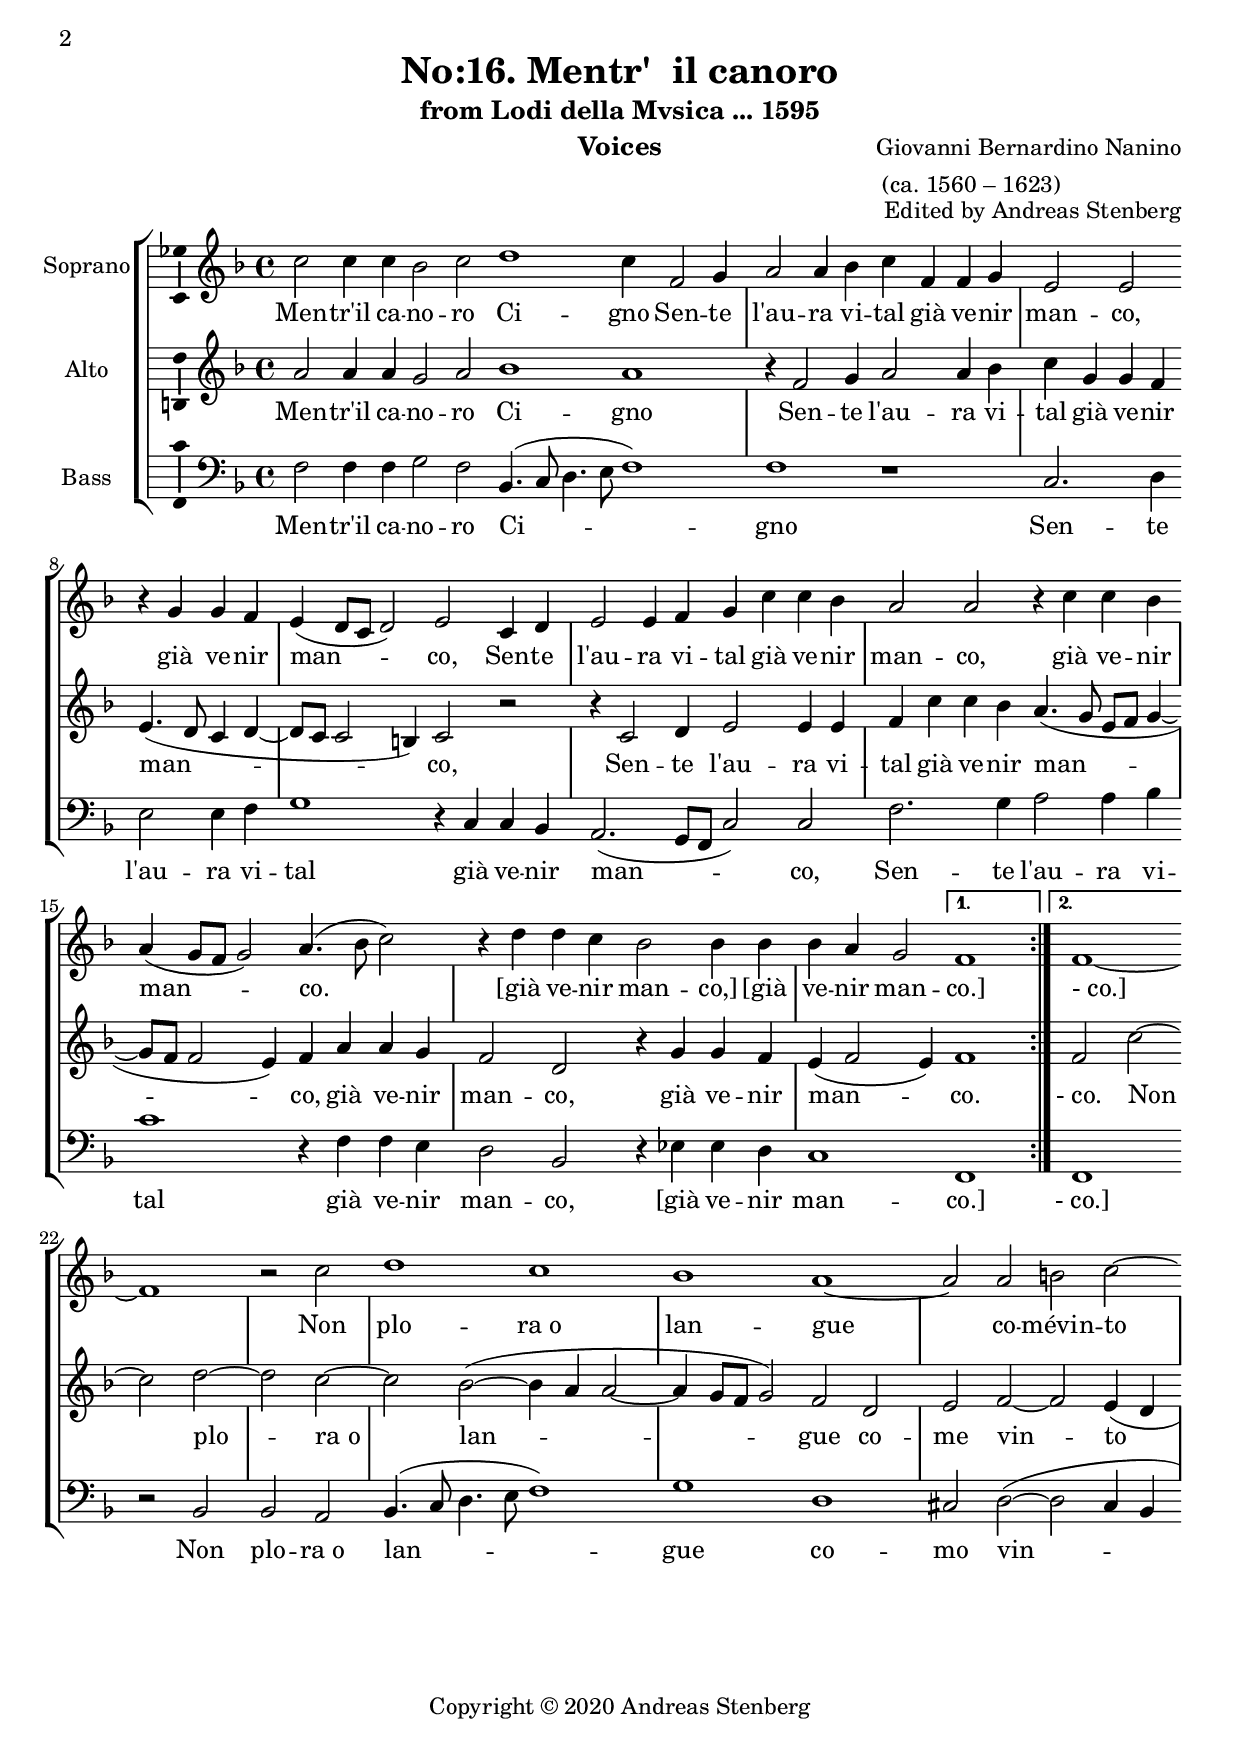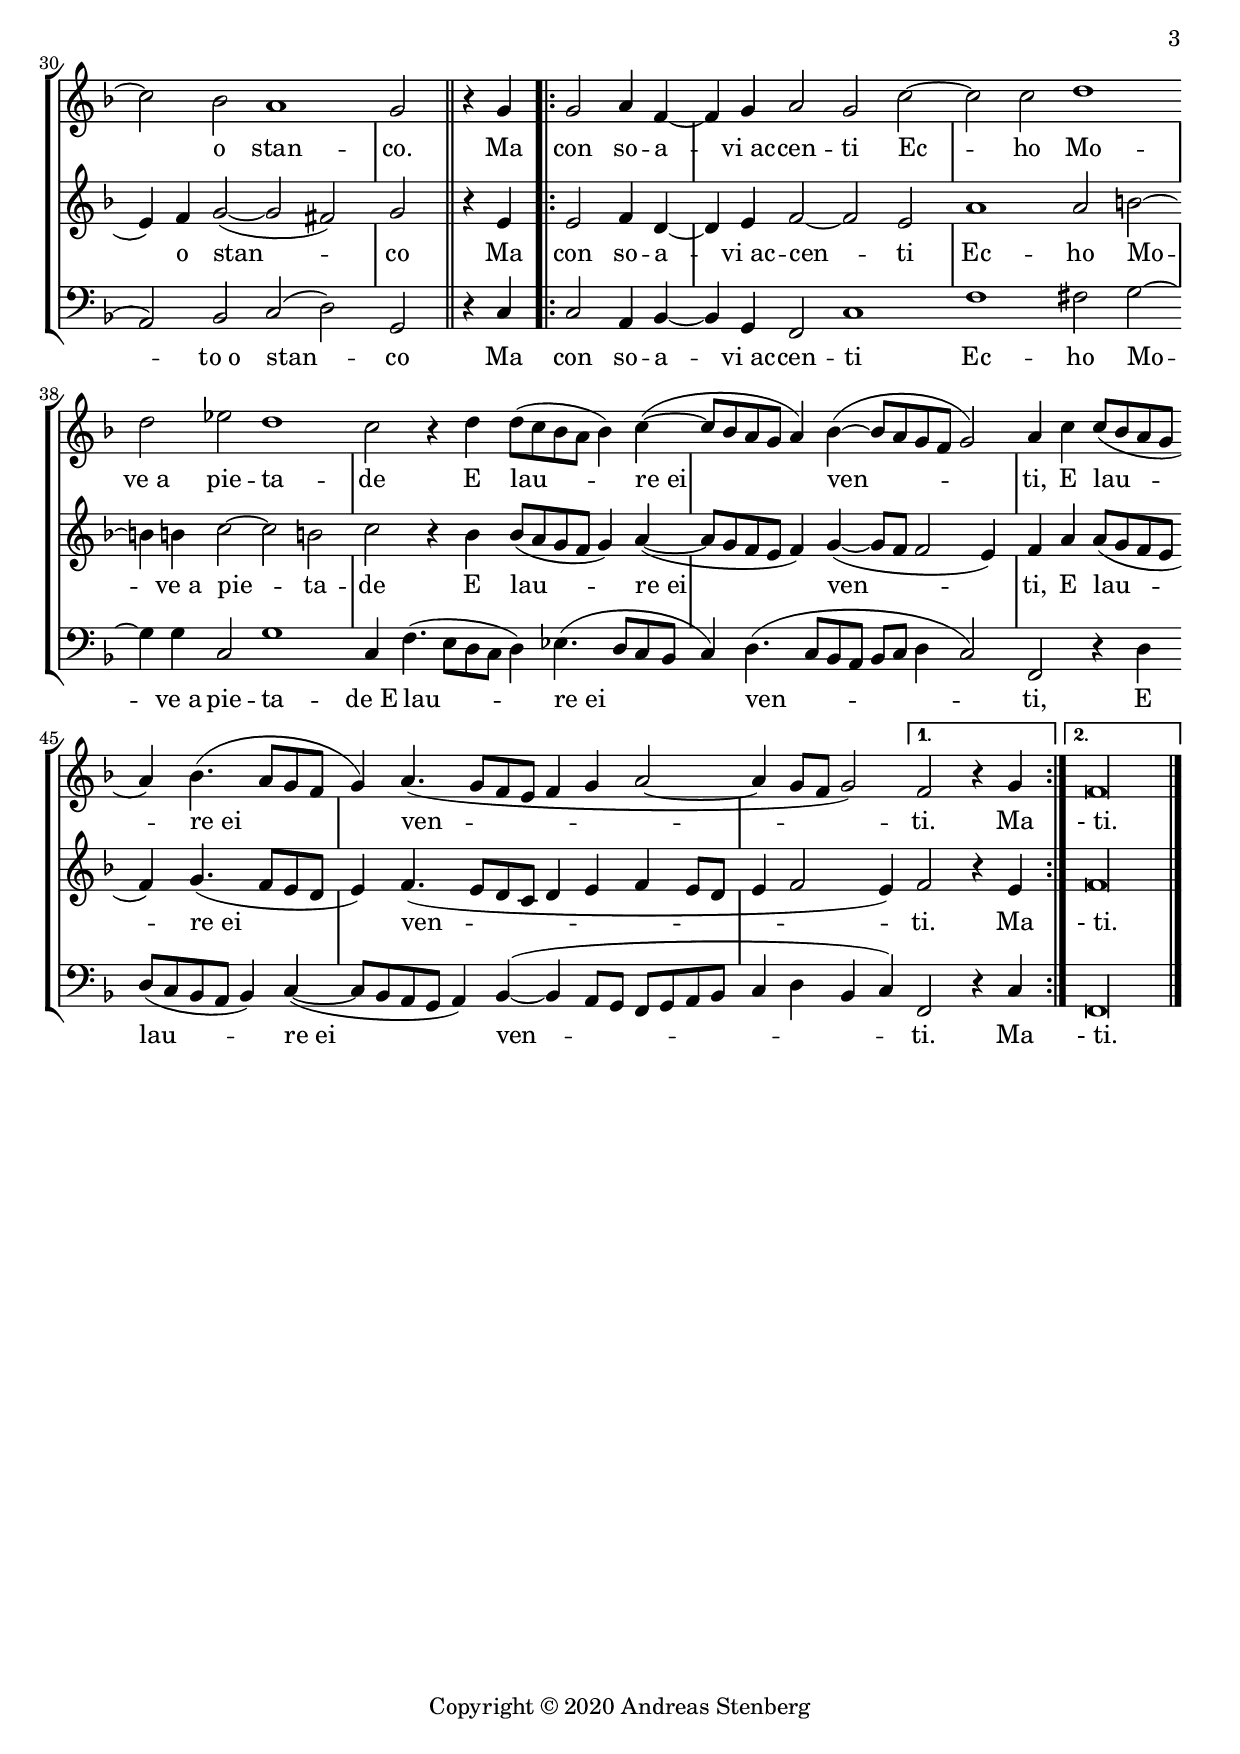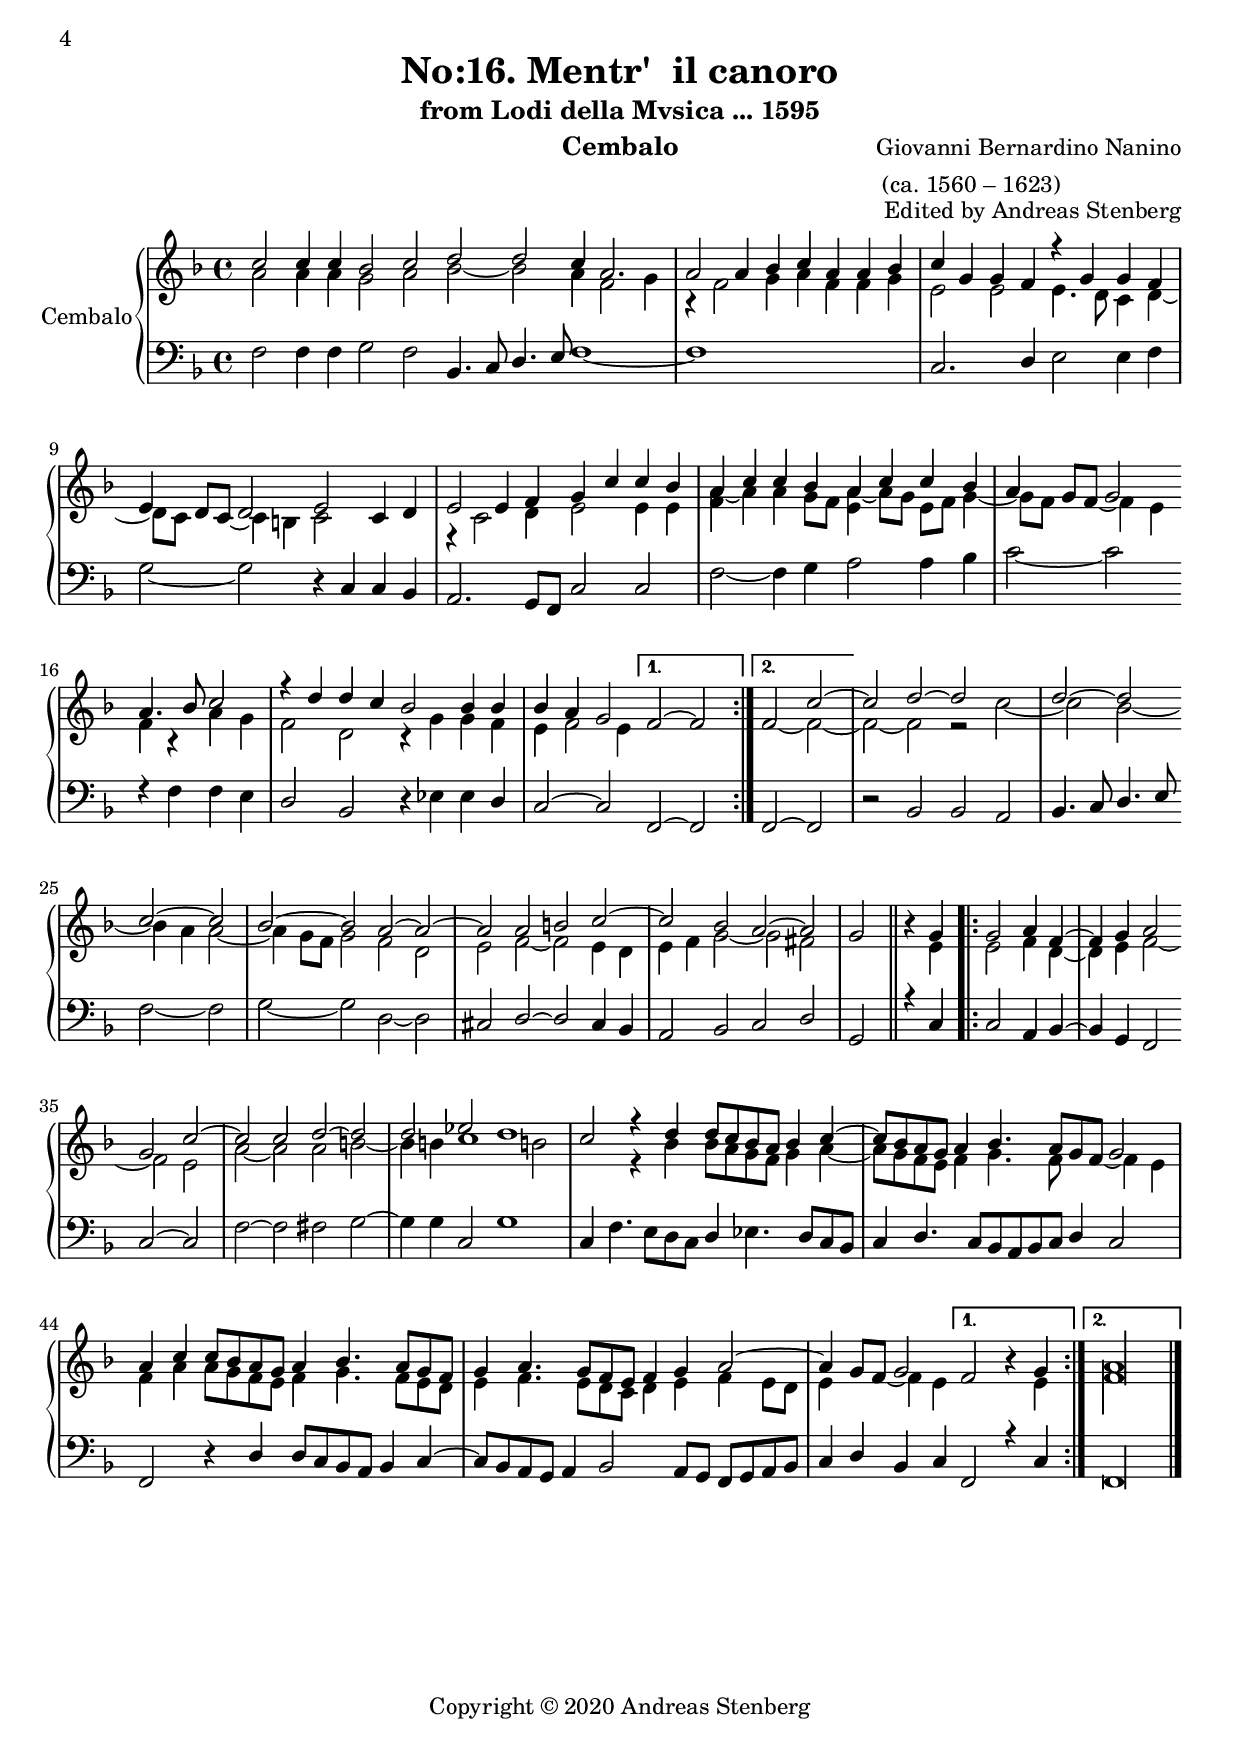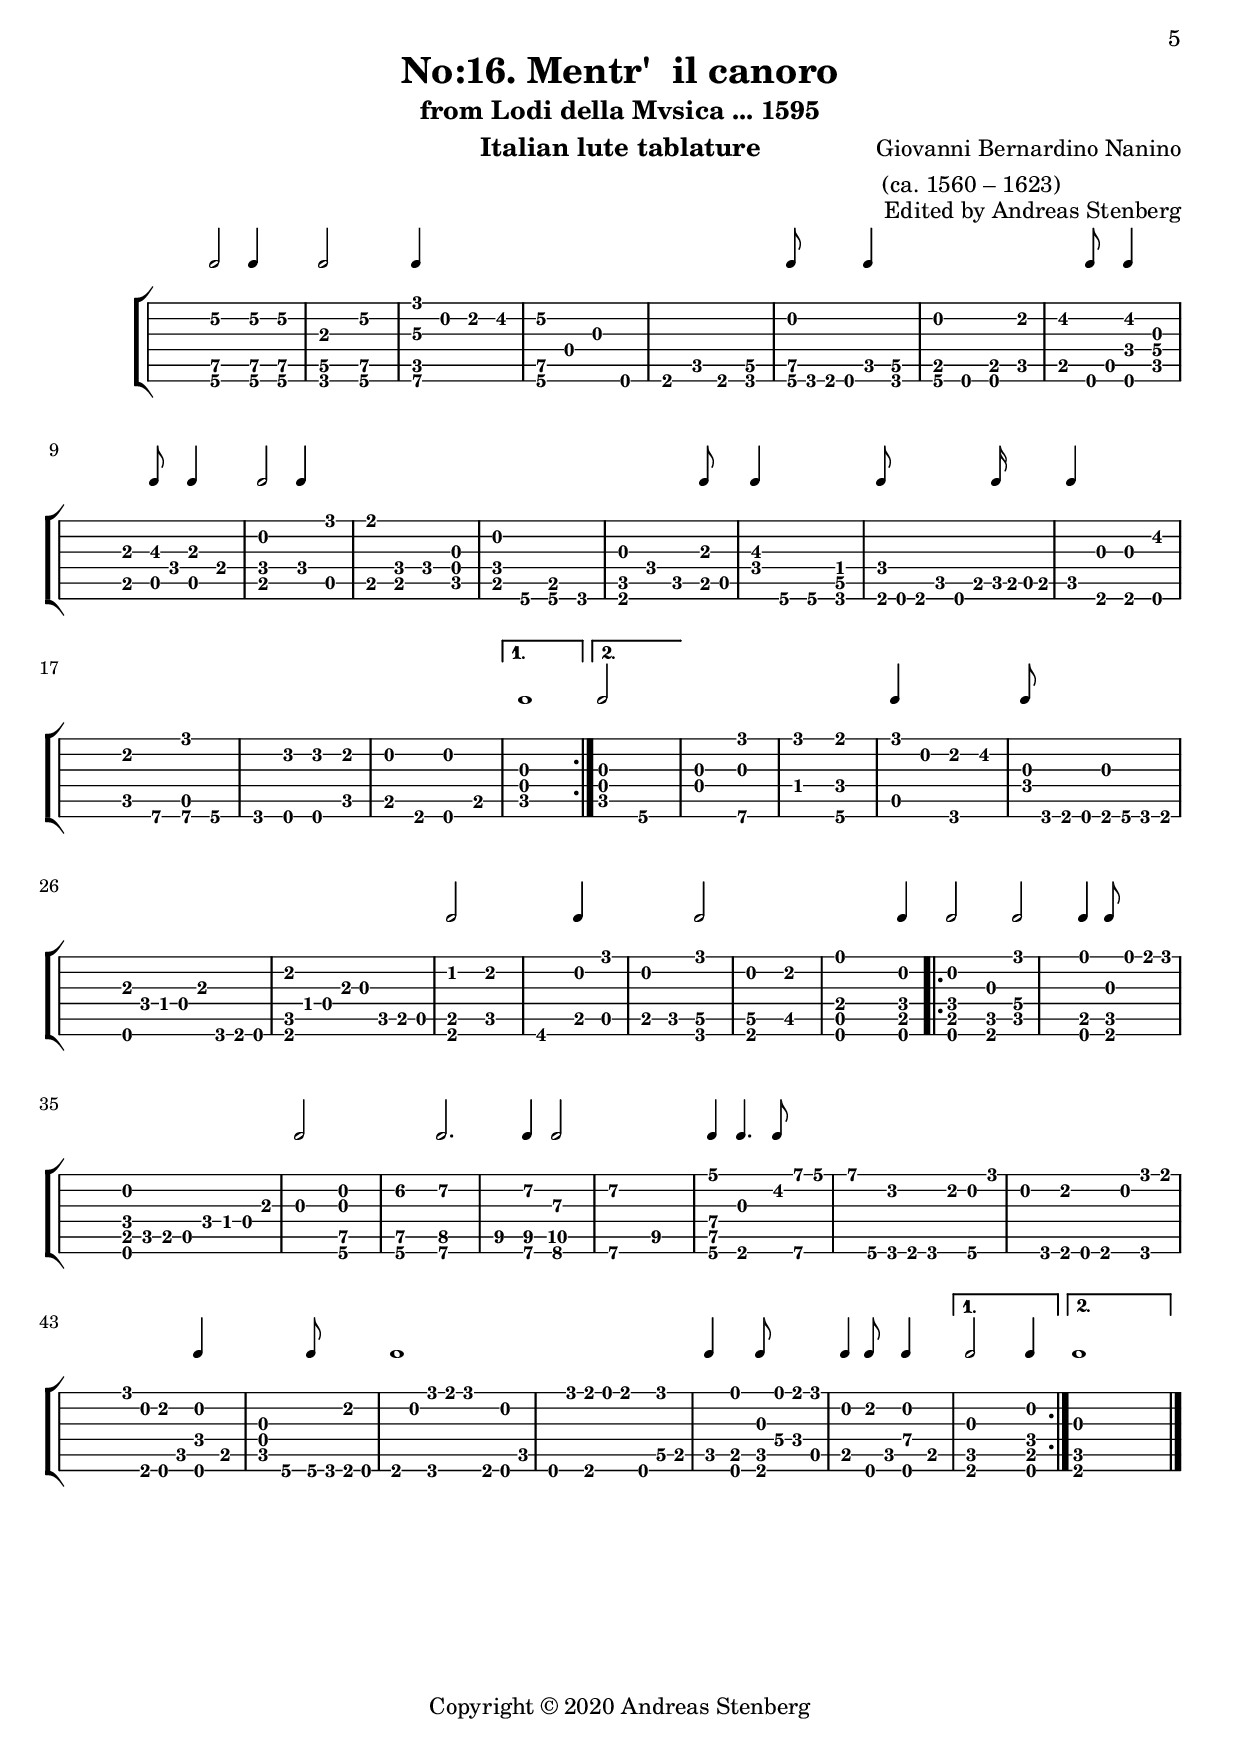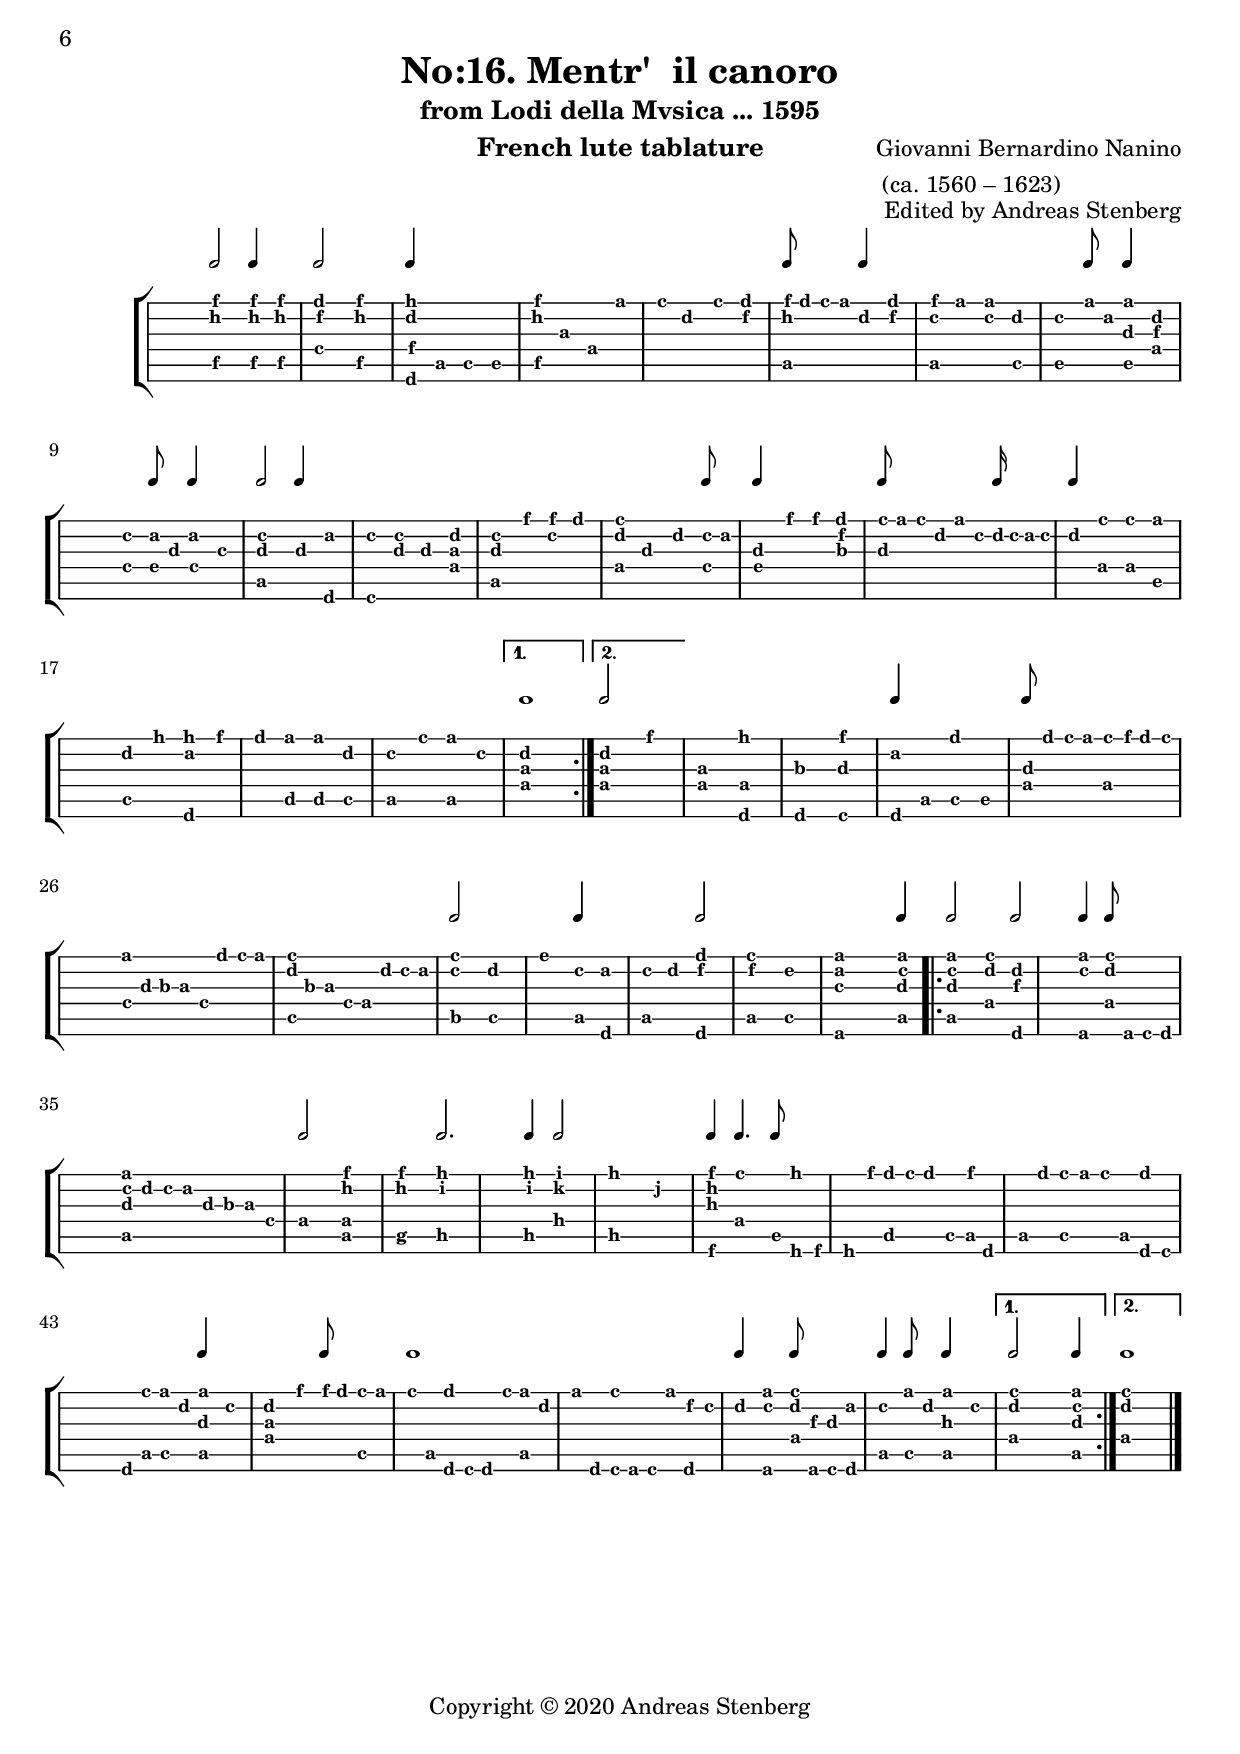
\version "2.18.2"
#(define (tie::tab-clear-tied-fret-numbers grob)
   (let* ((tied-fret-nr (ly:spanner-bound grob RIGHT)))
     (ly:grob-set-property! tied-fret-nr 'transparent #t)))
\language "deutsch"
\paper {
  ragged-bottom = ##t
  ragged-last-bottom = ##t
  print-all-headers = ##t
  page-breaking = #ly:minimal-breaking
  oddFooterMarkup = \markup {
    \fill-line {
      "Copyright © 2020 Andreas Stenberg"
    }
  }
  evenFooterMarkup = \markup {
    \fill-line {
      "Copyright © 2020 Andreas Stenberg"
    }
  }
}

\header {
  title = "No:16. Mentr'  il canoro"
  subtitle = "from Lodi della Mvsica ... 1595"
  composer = \markup { \column { "Giovanni Bernardino Nanino"
  " (ca. 1560 – 1623)"
  \vspace #0.2 }}
  arranger = "Edited by Andreas Stenberg"
}

%% Sources
%% Sources for Voices score
global = {
  \key f \major
  \time 4/4
}

soprano = \relative c'' {
  \global
  % Music follows here.
  \repeat volta 2 {
    c2 c4 c4 \hide Staff.BarLine \bar ""
    b2 c2 \bar ""
    d1 \bar ""
    c4 f,2 g4
    a2 a4 b4 \bar ""
    c4 f,4 f4 g4
    e2 e2 \bar ""
    r4 g4 g4 f4
    e4( d8 c8 d2) \bar ""
    e2 c4 d4
    e2 e4 f4 \bar ""
    g4 c4 c4 b4
    a2 a2 \bar ""
    r4 c4 c4 b4
    a4( g8 f8 g2) \bar ""
    a4.( b8 c2)
    r4 d4 d4 c4 \bar ""
    b2 b4 b4
    b4 a4 g2 \bar ""
  }
  \alternative {
    { f1 \undo \hide Staff.BarLine }
    { f1~  \bar "" }
  }
  \hide Staff.BarLine f1
  r2 c'2
  d1 \bar ""
  c1
  b1 \bar ""
  a1~
  a2 a2  \bar ""
  h2 c2~
  c2 b2 \bar ""
  a1
  g2\undo \hide Staff.BarLine  \bar "||"
  r4 g4
  \repeat volta 2 {
    g2 a4 f4~
    \hide Staff.BarLine
    f4 g4 a2 \bar ""
    g2 c2~
    c2 c2 \bar ""
    d1
    d2 es2 \bar ""
    d1
    c2 r4 d4 \bar ""
    d8( c8 b8 a8 b4) c4~(
    c8 b8 a8 g8 a4) b4~( \bar ""
    b8 a8 g8 f8 g2)
    a4 c4 c8( b8 a8 g8 \bar ""
    a4) b4.( a8 g8 f8
    g4) a4.( g8 f8 e8 \bar ""
    f4 g4 a2~
    a4 g8 f8 g2) \bar ""
  }
  \alternative {
    { f2 r4 g4 \undo \hide Staff.BarLine }
    { \cadenzaOn f\longa}
  }
  \bar "|."
}

alto = \relative c''{
  \global
  % Music follows here.
  \repeat volta 2 {
    a2 a4 a4 \hide Staff.BarLine
    g2 a2
    b1
    a1
    r4 f2 g4
    a2 a4 b4
    c4 g4 g4 f4
    e4.( d8 c4 d4~
    d8 c8 c2 h4)
    c2 r2
    r4 c2 d4
    e2 e4 e4
    f4 c'4 c4 b4
    a4.( g8 e8 f8 g4~
    g8 f8 f2 e4)
    f4 a4 a4 g4
    f2 d2
    r4 g4 g4 f4
    e4( f2 e4)
  }
  \alternative {
    { f1 \undo \hide Staff.BarLine }
    { f2 c'2~  }
  }
  \hide Staff.BarLine
  c2  d2~
  d2 c2~
  c2 b2~(
  b4 a4 a2~
  a4 g8 f8 g2)
  f2 d2
  e2 f2~
  f2 e4( d4
  e4) f4 g2~(
  g2 fis2)
  g2
 \undo \hide Staff.BarLine
  r4 e4
  \repeat volta 2 {
    e2 f4 d4~
    \hide Staff.BarLine
    d4 e4 f2~
    f2 e2
    a1
    a2 h2~
    h4 h4 c2~
    c2 h2
    c2 r4 b4
    b8( a8 g8 f8 g4) a4~(
    a8 g8 f8 e8 f4) g4~(
    g8 f8 f2 e4)
    f4  a4  a8( g8 f8 e8
    f4) g4.( f8 e8 d8
    e4) f4.( e8 d8 c8
    d4 e4 f4 e8 d8
    e4 f2 e4)
  }
  \alternative {
    { f2 r4 e4 \undo \hide Staff.BarLine }
    { f\longa }
  }
}


bass = \relative c {
  \global
  % Music follows here.
  \repeat volta 2 {
    f2 f4 f4 \hide Staff.BarLine
    g2 f2
    b,4.( c8 d4. e8
    f1)
    f1
    r1
    c2. d4
    e2 e4 f4
    g1
    r4 c,4 c4 b4
    a2.( g8 f8
    c'2) c2
    f2. g4
    a2 a4 b4
    c1
    r4 f,4 f4 e4
    d2 b2
    r4 es4 es4 d4
    c1
  }
  \alternative {
    {  f,1 \undo \hide Staff.BarLine }
    { f1 }
  }
  \hide Staff.BarLine
  r2 b2
  b2 a2
  b4.( c8 d4. e8
  f1) g1
  d1
  cis2 d2~(
  d2 c4 b4
  a2) b2
  c2( d2)
  g,2 \undo \hide Staff.BarLine

  r4 c4
  \repeat volta 2 {
    c2 a4 b4~ \hide Staff.BarLine
    b4 g4 f2
    c'1
    f1
    fis2 g2~
    g4 g4 c,2
    g'1
    c,4 f4.( e8 d8 c8
    d4) es4.( d8 c8 b8
    c4) d4.( c8 b8 a8
    b8 c8 d4 c2)
    f,2 r4 d'4
    d8( c8 b8 a8 b4) c4~(
    c8 b8 a8 g8 a4) b4~(
    b4 a8 g8 f8 g8 a8 b8
    c4 d4 b4 c4)
  }
  \alternative {
    { f,2 r4 c'4  \undo \hide Staff.BarLine }
    { f,\longa  }
  }
}

sopranoVerse = \lyricmode {
  % Lyrics follow here.
  Men -- tr'il ca -- no -- ro   Ci -- gno
  Sen -- te l'au -- ra vi -- tal
  già ve -- nir man -- co,
  già ve -- nir man -- co,
  Sen -- te l'au -- ra vi -- tal
  già ve -- nir man -- co,
  già ve -- nir man -- co.
  [già ve -- nir man -- co,]
  [già ve -- nir man -- co.]
  "- co.]"

  Non plo -- ra_o lan -- gue co -- mévin -- to_ o stan -- co.

  Ma con so -- a -- vi_ac -- cen -- ti Ec -- ho Mo -- ve_a pie -- ta -- de
  E lau -- re_ei ven -- ti, E lau -- re_ei ven -- ti.

  Ma
  "- ti."
}

altoVerse = \lyricmode {
  % Lyrics follow here.
  Men -- tr'il ca -- no -- ro   Ci -- gno
  Sen -- te l'au -- ra vi -- tal
  già ve -- nir man -- co,
  Sen -- te l'au -- ra vi -- tal
  già ve -- nir man -- co,
  già ve -- nir man -- co,
  già ve -- nir man -- co.
  "- co."
  Non plo -- ra_o lan -- gue co -- me vin -- to_ o stan -- co

  Ma con so -- a -- vi_ac -- cen -- ti Ec -- ho Mo -- ve_a pie -- ta -- de
  E lau -- re_ei ven -- ti, E lau -- re_ei ven -- ti.

  Ma
  "- ti."
}


bassVerse = \lyricmode {
  % Lyrics follow here.
  Men -- tr'il ca -- no -- ro   Ci -- gno
  Sen -- te l'au -- ra vi -- tal
  già ve -- nir man -- co,
  Sen -- te l'au -- ra vi -- tal
  già ve -- nir man -- co,
  [già ve -- nir man -- co.]
  "- co.]"
  Non plo  -- ra_o lan -- gue co -- mo vin -- to_o stan -- co

  Ma con so -- a -- vi_ac -- cen -- ti Ec -- ho Mo -- ve_a pie -- ta -- de_E
  lau -- re_ei ven -- ti, E lau -- re_ei ven -- ti.

  Ma
  "- ti."
}
%% Sources for Harpsichord intavolation
global = {
  \key f \major
  \time 4/4
}

rightOne = \relative c'' {
  \global
  % Music follows here.
  \repeat volta 2 {
    c2 c4 c4 \bar ""
    b2 c2 \bar ""
    d2 d2  \bar ""
    c4 a2.
    a2 a4 b4 \bar ""
    c4  a4 a4 b4
    c4 g4 g4 f4 \bar ""
    r4 g4 g4 f4
    e4 d8 c8 d2\bar ""
    e2 c4 d4
    e2 e4 f4 \bar ""
    g4 c4 c4 b4
    a4 c4 c4 b4 \bar ""
    a4 c4 c4 b4
    a4 g8 f8 g2 \bar ""
    a4. b8 c2
    r4 d4 d4 c4 \bar ""
    b2 b4 b4
    b4 a4 g2 \bar ""
  }
  \alternative {
    { f2~ f2 }
    { f2 c'2~  }
  }
  c2 d2~ \bar ""
  d2 s2
  d2~ d2 \bar ""
  c2~ c2
  b2 ~ b2 \bar ""
  a2~ a2~
  a2 a2 \bar ""
  h2 c2~
  c2 b2 \bar ""
  a2~ a2
  g2 \bar "||"

  b4\rest g4
  \repeat volta 2 {
    g2 a4 f4~
    f4 g4 a2 \bar ""
    g2 c2~
    c2 c2 \bar ""
    d2~d2
    d2 es2 \bar ""
    d1
    c2 r4 d4 \bar ""
    d8 c8 b8 a8 b4 c4~
    c8 b8 a8 g8 a4 b4.
    a8 g8 f8 g2
    a4 c4 c8 b8 a8 g8 \bar ""
    a4 b4. a8 g8 f8
    g4 a4. g8 f8 e8 \bar ""
    f4 g4 a2~
    a4 g8 f8 g2 \bar ""
  }
  \alternative {
    { f2 b4\rest g4  }
    { \cadenzaOn a\longa  }
  }
  \bar "|."
}

rightTwo = \relative c'' {
  \global
  % Music follows here.
  \repeat volta 2 {
  a2 a4 a4
  g2 a2
  b2~ b2
  a4 f2 g4
  r4 f2 g4
  a4 f4 f4 g4
  e2 e2
  e4. d8 c4 d4~
  d8 c8 s8 \hideNotes c8~\unHideNotes c4  h4
  c2 s2
  r4 c2 d4
  e2 e4 e4
  <f a~>4 a4 a4 g8 f8
  <e a~>4 a8 g8 e8 f8 g4~
  g8 f8 s8 \hideNotes f8~ \unHideNotes f4 e4
  f4 r4 a4 g4
  f2 d2
  r4 g4 g4 f4
  e4 f2 e4
  }
  \alternative {
    { s1 }
    { \hideNotes f2~ \unHideNotes f2~ }
  }
  f2~ f2
  r2 c'2~
  c2 b2~
  b4 a4 a2~
  a4 g8 f8 g2
  f2 d2
  e2 f2~
  f2 e4 d4
  e4 f4 g2~
  g2 fis2
  s2

  s4 e4
  \repeat volta 2 {
    e2 f4 d4~
    d4 e4 f2~
    f2 e2
    a2~a2
    a2 h2~
    h4 h4 c1
        h2
    s2 r4 b4
    b8 a8 g8 f8 g4 a4~
    a8 g8 f8 e8 f4 g4.
    f8 s8 \hideNotes f8~ \unHideNotes f4 e4
    f4 a4 a8 g8 f8 e8
    f4 g4. f8 e8 d8
    e4 f4. e8 d8 c8
    d4 e4 f4 e8 d8
    e4 s8 \hideNotes f8~ \unHideNotes f4 e4
  }
  \alternative {
    { s2 s4 e4 }
    { f\longa  }
  }
}

leftOne = \relative c' {
  \global
  % Music follows here.
  \repeat volta 2 {
  s1*2
  b,4. c8 d4. e8
  s1*3
  c2. d4
  s1*2
  d4\rest c4 c4 b4
  a2. g8 f8
  c'2 c2
  s1* 4
  d2 b2
  s2. d4
  c2~ c2
  }
  \alternative {
    { f,2~ f2 }
    { f2~ f2 }
  }
  d'2\rest b2
  b2 a2
  b4. c8 d4. e8
  s1* 3
  cis2 d2~
  d2 c4 b4
  a2 b2
  c2 d2
  g,2

  r4 c4
  \repeat volta 2 {
    c2 a4 b4~
    b4 g4 f2
    c'2~ c2
    \stemDown f2~ f2
    fis2 g2~
    g4 g4 \stemUp c,2
    g'1
    c,4 \stemDown  f4. e8 d8 c8
   \stemUp  d4 \stemDown es4. \stemUp d8 c8 b8
    c4 d4. c8[ b8 a8 \bar ""
    b8 c8] d4 c2
    f,2 d'4\rest d4
    d8 c8 b8 a8 b4 c4~
    c8 b8 a8 g8 a4 b2
    a8 g8 f8 g8 a8 b8
    c4 d4 b4 c4
  }
  \alternative {
    { f,2 r4 c'4}
    { f,\longa }
  }
}

leftTwo = \relative c' {
  \global
  % Music follows here.
  \repeat volta 2 {
  f,2 f4 f4
  g2 f2
  s1
  f1~
  f1
  s1*2
  e2 e4 f4
  g2~ g2
  s1*3
  f2~f4 g4
  a2 a4 b4
  c2~ c2
  f,4\rest f4 f4 e4
  s1
  d4\rest es4 es4 s4
  s1
  }
  \alternative {
    { s1 }
    { s1 }
  }
  s1*3
  f2~ f2
  g2~ g2
  d2~ d2
  s1*2
  s2

  s2
  \repeat volta 2 {
    s1*18
  }
  \alternative {
    { s1 }
    { s\longa }
  }
}
harpsichordPart =  <<
    \new Staff = "right" \with {
      midiInstrument = "harpsichord"
    } << \rightOne \\ \rightTwo >>
    \new Staff = "left" \with {
      midiInstrument = "harpsichord"
    } { \clef bass << \leftOne \\ \leftTwo >> }
  >>

  %% sources to italian lute tablature
TrackAVoiceAMusic = #(define-music-function (parser location inTab) (boolean?)
                       #{
                         \clef #(if inTab "tab" "treble_8")
                         \key f \major
                         \time 4/4
                         \oneVoice
                         \repeat volta 2 {
                           <c''\6 a'\5 f\2 >2 <c''\6 a'\5 f\2 >4 <c''\6 a'\5 f\2 >4
                           <b'\6 g'\5 g\3 >2 <c''\6 a'\5 f\2 >2
                           \ottava #1 <d''\6 f'\5 b\3 b,\1 >4 \ottava #0 <c\2>4 <d\2>4 <e\2>4
                           <c''\6 a'\5 f\2 >4 <a\4>4 <f\3>4 <g'\6>4
                           <a'\6>4 <f'\5>4 <a'\6>4 <b'\6 g'\5 >4
                           <c''\6 c\2 a'\5 >8 <b'\6>8 <a'\6>8 <g'\6>8 <f'\5>4 <b'\6 g'\5 >4
                           <c''\6 e'\5 c\2 >4 <g'\6>4 <g'\6 e'\5 >4 <f'\5 d\2 >4
                           <e'\5 e\2 >4 <g'\6>8 <d'\5>8 <g'\6 c'\4 e\2 >4 <f'\5 d'\4 f\3 >4
                           <e'\5 g\3 >4 <d'\5 a\3 >8 <c'\4>8 <d'\5 g\3 >4 <h\4>4
                           <e'\5 c'\4 c\2 >2 <c'\4>4 <d'\5 b,\1 >4
                           <e'\5 a,\1 >4 <e'\5 c'\4 >4 <c'\4>4 <f'\5 a\4 f\3 >4
                           <e'\5 c'\4 c\2 >4 <c''\6>4 <c''\6 e'\5 >4 <b'\6>4
                           <a'\6 f'\5 f\3 >4 <c'\4>4 <f'\5>4 <e'\5 g\3 >8 <d'\5>8
                           <c'\4 a\3 >4 <c''\6>4 <c''\6>4 <b'\6 g'\5 b\4 >4
                           <a'\6 c'\4 >8 <g'\6>8 <a'\6>8 <f'\5>8 <g'\6>8 <e'\5>8 <f'\5>16 <e'\5>16 <d'\5>16 <e'\5>16
                           <f'\5>4 <a'\6 f\3 >4 <a'\6 f\3 >4 <g'\6 e\2 >4
                           <f'\5 d\2 >4  \ottava #1 <d''\6>4 \ottava #0  \ottava #1 <d''\6 d'\5 b,\1 >4 \ottava #0 <c''\6>4
                           <b'\6>4 <g'\6 es\2 >4 <g'\6 es\2 >4 <f'\5 d\2 >4
                           <e'\5 c\2 >4 <a'\6>4 <g'\6 c\2 >4 <e'\5>4
                         }
                         \alternative {
                           {
                             <f'\5 a\4 f\3 >1
                           }
                           {
                             <f'\5 a\4 f\3 >2 <c''\6>2
                           }
                         }
                         <a\4 f\3 >2  \ottava #1 <d''\6 f\3 b,\1 >2 \ottava #0
                         <b\4 b,\1 >2 <c''\6 c'\4 a,\1 >2
                         <d'\5 b,\1 >4 <c\2>4 <b'\6 d\2 >4 <e\2>4
                         <c'\4 f\3 >8 <b'\6>8 <a'\6>8 <g'\6>8 <a'\6 f\3 >8 <c''\6>8 <b'\6>8 <a'\6>8
                         <g'\6 g\3 >8 <c'\4>8 <b\4>8 <a\4>8 <g\3>8 <b'\6>8 <a'\6>8 <g'\6>8
                         <a'\6 f'\5 d\2 >8 <b\4>8 <a\4>8 <g\3>8 <f\3>8 <f'\5>8 <e'\5>8 <d'\5>8
                         <a'\6 e'\5 cis\2 >2 <d\2 f'\5 >2
                         <h'\6>2 <c\2 e'\5 >4 <d'\5 b,\1 >4
                         <e'\5 c\2 >4 <f'\5>4 <b'\6 g'\5 b,\1 >2
                         <a'\6 g'\5 c\2 >2 <fis'\5 d\2 >2
                         <g'\6 d'\5 h\4 g,\1 >2 r4 <g'\6 e'\5 c'\4 c\2 >4
                         \repeat volta 2 {
                           <g'\6 e'\5 c'\4 c\2 >2 <a'\6 f'\5 f\3 >4 <f'~\5 d'~\4 b,~\1 >4
                           <f'\5 d'\4 b,\1 >4 <g'\6 e'\5 g,\1 >4 <a'\6 f'\5 f\3 >8 <g,\1>8 <a,\1>8 <b,\1>8
                           <g'\6 e'\5 c'\4 c\2 >8 <f'\5>8 <e'\5>8 <d'\5>8 <c'\4>8 <b\4>8 <a\4>8 <g\3>8
                           <f\3>2 <a'\5 f\3 c\2 c''\6 >2
                           <c''\6 a'\5 fis\2 >2  \ottava #1 <d''~\6 b'~\5 g~\2 >2 \ottava #0
                           \ottava #1 <d''\6 h'\5 g\2 >4 \ottava #0  \ottava #1 <d''\6 h'\5 g\2 >4 \ottava #0  \ottava #1 <es''\6 c''\5 c'\3 >2 \ottava #0   %% the b are Bb in orig.
                           \ottava #1 <d''\6 g\2 >2 \ottava #0 <h'\5>2
                           <c''\6 a'\5 e'\4 c\1 >4 <a'\6 f\3 >4. <e\2>8  \ottava #1 <d''\6 d\1 >8 \ottava #0 <c\1>8
                           <d\1>8 <c''\6>8 <b'\6 es\2 >8 <a'\6>8 <b'\6>8 <d\2>8 <c''\6 c\2 >8 <b,\1>8
                           <c\2>8 <b'\6>8 <a'\6 d\2 >8 <g'\6>8 <a'\6>8 <c\2>8 <b'\6 b,\1 >8 <a,\1>8
                           <b,\1>8 <a'\6 c\2 >8 <g'\6 d\2 >8 <f'\5>8 <g'\6 c'\4 c\2 >4 <e'\5>4
                           <f'\5 a\4 f\3 >4 <c''\6>4 <c''\6>8 <b'\6>8 <a'\6 d\2 >8 <g'\6>8
                           <a'\6>8 <c\2>8 <b'\6 b,\1 >8 <a,\1>8 <b,\1>8 <a'\6>8 <g'\6 c\2 >8 <f'\5>8
                           <g'\6>8 <b,\1>8 <a'\6 a,\1 >8 <g,\1>8 <a,\1>8 <g'\6>8 <g'\5 b,\1 >8 <e'\5>8
                           <f'\5>4 <g'\6 e'\5 g,\1 >4 <a'\6 f'\5 f\3 >8 <d'\4 g,\1 >8 <c'\4 a,\1 >8 <d'\5 b,\1 >8
                           <e'\5 c\2 >4 <g'\6 d\2 >8 <f'\5>8 <g'\6 e'\4 c\2 >4 <e'\5>4
                         }
                         \alternative {
                           {
                             <a'\6 f'\5 f\3 >2 r4 <g'\6 e'\5 c'\4 c\2 >4
                           }
                           {
                             \cadenzaOn
                             <a'\6 f'\5 f\3 >\longa
                           }
                         }
                         \bar "|."
                         \pageBreak
                       #})
TrackAVoiceBMusic = #(define-music-function (parser location inTab) (boolean?)
                       #{
                       #})
TrackALyrics = \lyricmode {
  \set ignoreMelismata = ##t

  \unset ignoreMelismata
}
TrackAStaff = \new Staff <<
  \context Voice = "TrackAVoiceAMusic" {
    \removeWithTag #'chords
    \removeWithTag #'texts
    \TrackAVoiceAMusic ##f
  }
  \context Voice = "TrackAVoiceBMusic" {
    \removeWithTag #'chords
    \removeWithTag #'texts
    \TrackAVoiceBMusic ##f
  }
>>
TrackATabStaff = \new TabStaff \with { stringTunings = #`( ,(ly:make-pitch -2 4 NATURAL) ,(ly:make-pitch -1 0 NATURAL) ,(ly:make-pitch -1 3 NATURAL) ,(ly:make-pitch -1 5 NATURAL) ,(ly:make-pitch 0 1 NATURAL) ,(ly:make-pitch 0 4 NATURAL) )
                                       \hide Clef
} <<
  \context TabVoice = "TrackAVoiceAMusic" {
    \removeWithTag #'chords
    \removeWithTag #'texts
    \TrackAVoiceAMusic ##t
  }
  \context TabVoice = "TrackAVoiceBMusic" {
    \removeWithTag #'chords
    \removeWithTag #'texts
    \TrackAVoiceBMusic ##t
  }
>>
rythmStaff = \new DrumStaff \with {
  \remove "Staff_symbol_engraver"
  \remove "Time_signature_engraver"
  \hide Clef
  fontSize = #-3
  \override StaffSymbol.staff-space = #(magstep -3)
  \override StaffSymbol.thickness = #(magstep -3)} { \stemUp
                                                   \drummode {
                                                     bd2 bd4 s4
                                                     bd2 s2
                                                     bd4 s2.
                                                     s1*2
                                                     bd8 s4. bd4 s4
                                                     s1
                                                     s4 bd8 s8 bd4 s4
                                                     s4 bd8 s8 bd4 s4
                                                     bd2 bd4 s4
                                                     s1*2
                                                     s2. bd8 s8
                                                     bd4 s2.
                                                     bd8 s4. s4 bd16 s8.
                                                     bd4 s2.
                                                     s1*3
                                                     bd1
                                                     bd2 s2
                                                     s1*2
                                                     bd4 s2.
                                                     bd8 s4. s2
                                                     s1*2
                                                     bd2 s2
                                                     s2 bd4 s4
                                                     s2 bd2
                                                     s1
                                                     s2. bd4
                                                     bd2 s4 bd2
                                                     bd4 bd8 s4.
                                                     s1
                                                     bd2 s2
                                                     s2 bd2.
                                                     bd4 bd2
                                                     s1
                                                     bd4 bd4. bd8 s4
                                                     s1*2
                                                     s2 bd4 s4
                                                     s2 bd8 s4.
                                                     bd1*2
                                                     bd4 s4 bd8 s4.
                                                     bd4 bd8 s8 bd4 s4
                                                     bd2 s4 bd4
                                                     bd1
                                                   }
}

TrackAStaffGroup = \new StaffGroup <<
%  \TrackAStaff  %% uncomment to print raw transcript of tabalature
  \rythmStaff
  \TrackATabStaff
>>
TrackAStaffGroupMidi = \new StaffGroup <<
%  \TrackAStaff
  \TrackATabStaff
>>

%% sources to french lute tablature
TrackBVoiceAMusic = #(define-music-function (parser location inTab) (boolean?)
                       #{
                         \clef #(if inTab "tab" "treble_8")
                         \key f \major
                         \time 4/4
                         \oneVoice
                         \repeat volta 2 {
                           <c''\1 a'\2 f\5 >2 <c''\1 a'\2 f\5 >4 <c''\1 a'\2 f\5 >4
                           <b'\1 g'\2 g\4 >2 <c''\1 a'\2 f\5 >2
                           \ottava #1 <d''\1 f'\2 b\4 b,\6 >4 \ottava #0 <c\5>4 <d\5>4 <e\5>4
                           <c''\1 a'\2 f\5 >4 <a\3>4 <f\4>4 <g'\1>4
                           <a'\1>4 <f'\2>4 <a'\1>4 <b'\1 g'\2 >4
                           <c''\1 c\5 a'\2 >8 <b'\1>8 <a'\1>8 <g'\1>8 <f'\2>4 <b'\1 g'\2 >4
                           <c''\1 e'\2 c\5 >4 <g'\1>4 <g'\1 e'\2 >4 <f'\2 d\5 >4
                           <e'\2 e\5 >4 <g'\1>8 <d'\2>8 <g'\1 c'\3 e\5 >4 <f'\2 d'\3 f\4 >4
                           <e'\2 g\4 >4 <d'\2 a\4 >8 <c'\3>8 <d'\2 g\4 >4 <h\3>4
                           <e'\2 c'\3 c\5 >2 <c'\3>4 <d'\2 b,\6 >4
                           <e'\2 a,\6 >4 <e'\2 c'\3 >4 <c'\3>4 <f'\2 a\3 f\4 >4
                           <e'\2 c'\3 c\5 >4 <c''\1>4 <c''\1 e'\2 >4 <b'\1>4
                           <a'\1 f'\2 f\4 >4 <c'\3>4 <f'\2>4 <e'\2 g\4 >8 <d'\2>8
                           <c'\3 a\4 >4 <c''\1>4 <c''\1>4 <b'\1 g'\2 b\3 >4
                           <a'\1 c'\3 >8 <g'\1>8 <a'\1>8 <f'\2>8 <g'\1>8 <e'\2>8 <f'\2>16 <e'\2>16 <d'\2>16 <e'\2>16
                           <f'\2>4 <a'\1 f\4 >4 <a'\1 f\4 >4 <g'\1 e\5 >4
                           <f'\2 d\5 >4  \ottava #1 <d''\1>4 \ottava #0  \ottava #1 <d''\1 d'\2 b,\6 >4 \ottava #0 <c''\1>4
                           <b'\1>4 <g'\1 es\5 >4 <g'\1 es\5 >4 <f'\2 d\5 >4
                           <e'\2 c\5 >4 <a'\1>4 <g'\1 c\5 >4 <e'\2>4
                         }
                         \alternative {
                           {
                             <f'\2 a\3 f\4 >1
                           }
                           {
                             <f'\2 a\3 f\4 >2 <c''\1>2
                           }
                         }
                         <a\3 f\4 >2  \ottava #1 <d''\1 f\4 b,\6 >2 \ottava #0
                         <b\3 b,\6 >2 <c''\1 c'\3 a,\6 >2
                         <d'\2 b,\6 >4 <c\5>4 <b'\1 d\5 >4 <e\5>4
                         <c'\3 f\4 >8 <b'\1>8 <a'\1>8 <g'\1>8 <a'\1 f\4 >8 <c''\1>8 <b'\1>8 <a'\1>8
                         <g'\1 g\4 >8 <c'\3>8 <b\3>8 <a\3>8 <g\4>8 <b'\1>8 <a'\1>8 <g'\1>8
                         <a'\1 f'\2 d\5 >8 <b\3>8 <a\3>8 <g\4>8 <f\4>8 <f'\2>8 <e'\2>8 <d'\2>8
                         <a'\1 e'\2 cis\5 >2 <d\5 f'\2 >2
                         <h'\1>2 <c\5 e'\2 >4 <d'\2 b,\6 >4
                         <e'\2 c\5 >4 <f'\2>4 <b'\1 g'\2 b,\6 >2
                         <a'\1 g'\2 c\5 >2 <fis'\2 d\5 >2
                         <g'\1 d'\2 h\3 g,\6 >2 r4 <g'\1 e'\2 c'\3 c\5 >4
                         \repeat volta 2 {
                           <g'\1 e'\2 c'\3 c\5 >2 <a'\1 f'\2 f\4 >4 <f'~\2 d'~\3 b,~\6 >4
                           <f'\2 d'\3 b,\6 >4 <g'\1 e'\2 g,\6 >4 <a'\1 f'\2 f\4 >8 <g,\6>8 <a,\6>8 <b,\6>8
                           <g'\1 e'\2 c'\3 c\5 >8 <f'\2>8 <e'\2>8 <d'\2>8 <c'\3>8 <b\3>8 <a\3>8 <g\4>8
                           <f\4>2 <a'\2 f\4 c\5 c''\1 >2
                           <c''\1 a'\2 fis\5 >2  \ottava #1 <d''~\1 b'~\2 g~\5 >2 \ottava #0
                           \ottava #1 <d''\1 b'\2 g\5 >4 \ottava #0  \ottava #1 <d''\1 b'\2 g\5 >4 \ottava #0  \ottava #1 <es''\1 c''\2 c'\4 >2 \ottava #0
                           \ottava #1 <d''\1 g\5 >2 \ottava #0 <h'\2>2
                           <c''\1 a'\2 e'\3 c\6 >4 <a'\1 f\4 >4. <e\5>8  \ottava #1 <d''\1 d\6 >8 \ottava #0 <c\6>8
                           <d\6>8 <c''\1>8 <b'\1 es\5 >8 <a'\1>8 <b'\1>8 <d\5>8 <c''\1 c\5 >8 <b,\6>8
                           <c\5>8 <b'\1>8 <a'\1 d\5 >8 <g'\1>8 <a'\1>8 <c\5>8 <b'\1 b,\6 >8 <a,\6>8
                           <b,\6>8 <a'\1 c\5 >8 <g'\1 d\5 >8 <f'\2>8 <g'\1 c'\3 c\5 >4 <e'\2>4
                           <f'\2 a\3 f\4 >4 <c''\1>4 <c''\1>8 <b'\1>8 <a'\1 d\5 >8 <g'\1>8
                           <a'\1>8 <c\5>8 <b'\1 b,\6 >8 <a,\6>8 <b,\6>8 <a'\1>8 <g'\1 c\5 >8 <f'\2>8
                           <g'\1>8 <b,\6>8 <a'\1 a,\6 >8 <g,\6>8 <a,\6>8 <g'\1>8 <g'\2 b,\6 >8 <e'\2>8
                           <f'\2>4 <g'\1 e'\2 g,\6 >4 <a'\1 f'\2 f\4 >8 <d'\3 g,\6 >8 <c'\3 a,\6 >8 <d'\2 b,\6 >8
                           <e'\2 c\5 >4 <g'\1 d\5 >8 <f'\2>8 <g'\1 e'\3 c\5 >4 <e'\2>4
                         }
                         \alternative {
                           {
                             <a'\1 f'\2 f\4 >2 r4 <g'\1 e'\2 c'\3 c\5 >4
                           }
                           {
                             <a'\1 f'\2 f\4 >1
                           }
                         }
                         \bar "|."
                         \pageBreak
                       #})
TrackBVoiceBMusic = #(define-music-function (parser location inTab) (boolean?)
                       #{
                       #})
TrackBLyrics = \lyricmode {
  \set ignoreMelismata = ##t

  \unset ignoreMelismata
}
TrackBStaff = \new Staff <<
  \context Voice = "TrackBVoiceAMusic" {
    \removeWithTag #'chords
    \removeWithTag #'texts
    \TrackBVoiceAMusic ##f
  }
  \context Voice = "TrackBVoiceBMusic" {
    \removeWithTag #'chords
    \removeWithTag #'texts
    \TrackBVoiceBMusic ##f
  }
>>
TrackBTabStaff = \new TabStaff \with { stringTunings = \stringTuning <g, c f a d' g'>
                                       \hide Clef
} <<
  \context TabVoice = "TrackBVoiceAMusic" {
    \removeWithTag #'chords
    \removeWithTag #'texts
    \TrackBVoiceAMusic ##t
  }
  \context TabVoice = "TrackBVoiceBMusic" {
    \removeWithTag #'chords
    \removeWithTag #'texts
    \TrackBVoiceBMusic ##t
  }
>>
rythmStaff = \new DrumStaff \with {
  \remove "Staff_symbol_engraver"
  \remove "Time_signature_engraver"
  \hide Clef
  fontSize = #-3
  \override StaffSymbol.staff-space = #(magstep -3)
  \override StaffSymbol.thickness = #(magstep -3)} { \stemUp
                                                   \drummode {
                                                     bd2 bd4 s4
                                                     bd2 s2
                                                     bd4 s2.
                                                     s1*2
                                                     bd8 s4. bd4 s4
                                                     s1
                                                     s4 bd8 s8 bd4 s4
                                                     s4 bd8 s8 bd4 s4
                                                     bd2 bd4 s4
                                                     s1*2
                                                     s2. bd8 s8
                                                     bd4 s2.
                                                     bd8 s4. s4 bd16 s8.
                                                     bd4 s2.
                                                     s1*3
                                                     bd1
                                                     bd2 s2
                                                     s1*2
                                                     bd4 s2.
                                                     bd8 s4. s2
                                                     s1*2
                                                     bd2 s2
                                                     s2 bd4 s4
                                                     s2 bd2
                                                     s1
                                                     s2. bd4
                                                     bd2 s4 bd2
                                                     bd4 bd8 s4.
                                                     s1
                                                     bd2 s2
                                                     s2 bd2.
                                                     bd4 bd2
                                                     s1
                                                     bd4 bd4. bd8 s4
                                                     s1*2
                                                     s2 bd4 s4
                                                     s2 bd8 s4.
                                                     bd1*2
                                                     bd4 s4 bd8 s4.
                                                     bd4 bd8 s8 bd4 s4
                                                     bd2 s4 bd4
                                                     bd1
                                                   }
}

TrackBStaffGroup = \new StaffGroup <<
%  \TrackBStaff  %% uncomment to print raw transcript of tabalature
  \rythmStaff
  \TrackBTabStaff
>>
TrackBStaffGroupMidi = \new StaffGroup <<
  %  \TrackBStaff
  \TrackBTabStaff
>>


%% Score blocks for print
%% Score block for printing voice score
\score {
  <<
  \new StaffGroup <<
    \new Staff \with {
      midiInstrument = "choir aahs"
      instrumentName = "Soprano"
      \consists "Ambitus_engraver"
    } { \soprano }
    \addlyrics { \sopranoVerse }
    \new Staff \with {
      midiInstrument = "choir aahs"
      instrumentName = "Alto"
      \consists "Ambitus_engraver"
    } { \alto }
    \addlyrics { \altoVerse }
    \new Staff \with {
      midiInstrument = "choir aahs"
      instrumentName = "Bass"
      \consists "Ambitus_engraver"
    } { \clef bass \bass }
    \addlyrics { \bassVerse }
  >>
%   \harpsichordPart %% uncoment to get harpsichord part printed beneeth Voices score
%  \TrackAStaffGroup %% uncomment to get Italian lute tablature printed beneeth voices score
% \TrackBStaffGroup %% uncoment to get french lute tablature printed beneath voices score
  >>
  \layout { }
  \header {
    instrument = "Voices"
    breakbefore = ##t
  }
}
%% Score for printing Harpsichord intavolation
\score {
  \new PianoStaff \with {
    instrumentName = "Cembalo"
  }
  \harpsichordPart
  \layout { }
  \header {
    instrument = "Cembalo"
    breakbefore = ##t
  }
}
%% Score for printing italian lute tablature
\score {
  \TrackAStaffGroup
  \header {
    instrument = "Italian lute tablature"
   breakbefore = ##t
  }
  \layout {
    \context { \Score
               \override MetronomeMark.padding = #'5
    }
    \context { \Staff
               \override TimeSignature.style = #'numbered
               \override StringNumber.transparent = ##t
    }
    \context { \TabStaff
               \override TimeSignature.style = #'numbered
               \override Stem.transparent = ##t
               \override Beam.transparent = ##t
               \override Tie.after-line-breaking = #tie::tab-clear-tied-fret-numbers
    }
    \context { \TabVoice
               \override Tie.stencil = ##f
    }
    \context { \StaffGroup
               \consists "Instrument_name_engraver"
    }
  }
}
%% Score for printing french lute tablature
\score {
  \TrackBStaffGroup
  \header {
    instrument = "French lute tablature"
  }
  \layout {
    \context { \Score
               \override MetronomeMark.padding = #'5
    }
    \context { \Staff
               \override TimeSignature.style = #'numbered
               \override StringNumber.transparent = ##t
    }
    \context { \TabStaff
               \override TimeSignature.style = #'numbered
               \override Stem.transparent = ##t
               \override Beam.transparent = ##t
               \override Tie.after-line-breaking = #tie::tab-clear-tied-fret-numbers
               \override Clef.transparent =##t
               tablatureFormat = #fret-letter-tablature-format
    }
    \context { \TabVoice
               \override Tie.stencil = ##f
    }
    \context { \StaffGroup
               \consists "Instrument_name_engraver"
    }
  }
  \header {
    instrument = "French lute tablature"
    breakbefore = ##t
  }
}



%% Scores for midis
%% score for Midi
\score {
  \unfoldRepeats
  <<
  \new StaffGroup <<
    \new Staff \with {
      midiInstrument = "choir aahs"
      instrumentName = "Soprano"
      \consists "Ambitus_engraver"
    } { \soprano }
    \addlyrics { \sopranoVerse }
    \new Staff \with {
      midiInstrument = "choir aahs"
      instrumentName = "Alto"
      \consists "Ambitus_engraver"
    } { \alto }
    \addlyrics { \altoVerse }
    \new Staff \with {
      midiInstrument = "choir aahs"
      instrumentName = "Bass"
      \consists "Ambitus_engraver"
    } { \clef bass \bass }
    \addlyrics { \bassVerse }
  >>
%  \harpsichordPart
  \TrackAStaffGroupMidi
  >>
  \midi {
    \tempo 2 = 78
  }
}
%% uncomment to get midi of harpsichord alone
%{
%% Score for midi of Harpsichord intavolation
\score {
  \unfoldRepeats
  \new PianoStaff \with {
    instrumentName = "Cembal"
  } <<
    \new Staff = "right" \with {
      midiInstrument = "harpsichord"
    } << \rightOne \\ \rightTwo >>
    \new Staff = "left" \with {
      midiInstrument = "harpsichord"
    } { \clef bass << \leftOne \\ \leftTwo >> }
  >>
  \midi {   \tempo 2=78
}
}
%}
%{
%5 Score for midi of italian lute tablature
\score {
  \unfoldRepeats
  \TrackAStaffGroupMidi
  \header {
    instrument = "Italian lute tablature"
  }
\midi { \tempo 2 =78 }
}
%}
%{
%% Score for midi of french lute tablature
\score {
  \unfoldRepeats
  \TrackBStaffGroupMidi
  \header {
    instrument = "Italian lute tablature"
  }
  \midi { \tempo 2 =78 }
}
%}